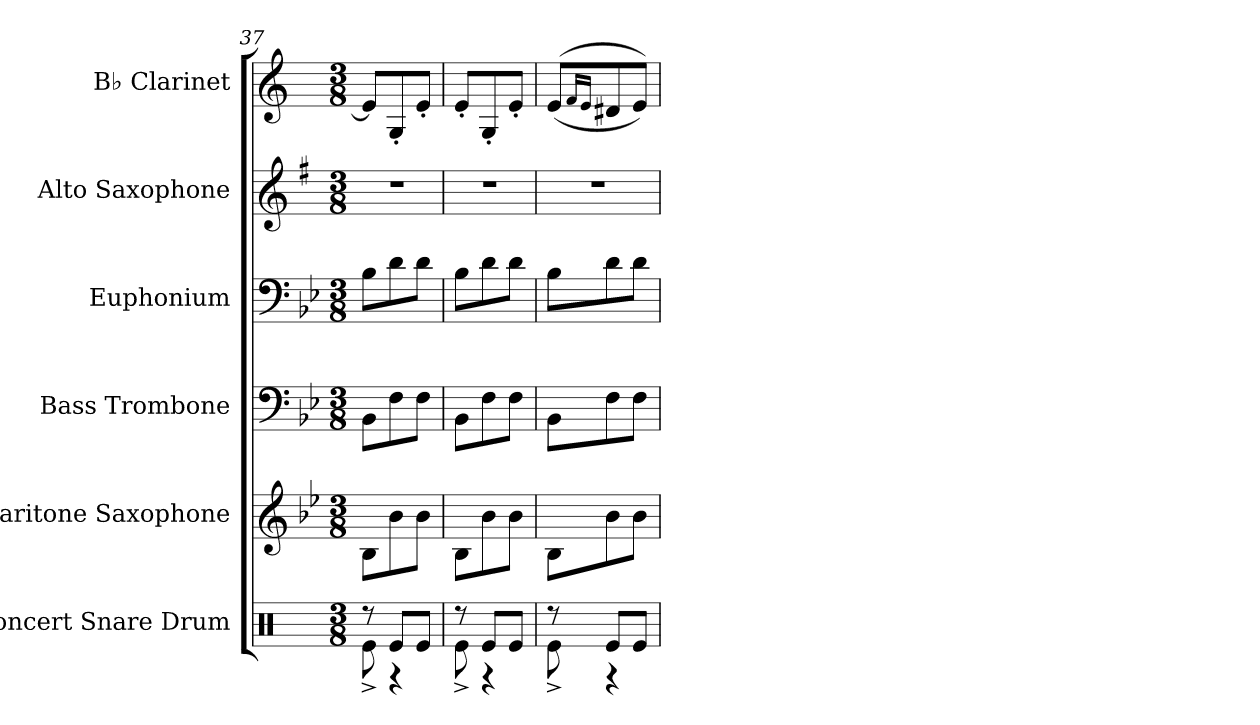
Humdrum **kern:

**kern	**kern	**kern	**kern	**kern	**kern
*part6	*part5	*part4	*part3	*part2	*part1
*staff6	*staff5	*staff4	*staff3	*staff2	*staff1
*I"Concert Snare Drum	*I"Baritone Saxophone	*I"Bass Trombone	*I"Euphonium	*I"Alto Saxophone	*I"B♭ Clarinet
*I'Con. Sn.	*I'Bar. Sax.	*I'B. Tbn.	*I'Euph.	*I'A. Sax.	*I'B♭ Cl.
*clefX	*clefG2	*clefF4	*clefF4	*clefG2	*clefG2
*	*ITrd12c21	*	*	*ITrd5c9	*ITrd1c2
*k[]	*k[b-e-]	*k[b-e-]	*k[b-e-]	*k[b-e-]	*k[b-e-]
*M3/8	*M3/8	*M3/8	*M3/8	*M3/8	*M3/8
=37	=37	=37	=37	=37	=37
*^	*	*	*	*	*
8r	8Re^\	8BB-\L	8BB-\L	8B-\L	4.r	8d/L]
8Re/L	4r	8B-\	8F\	8d\	.	8F'/
8Re/J	.	8B-\J	8F\J	8d\J	.	8d'/J
=38	=38	=38	=38	=38	=38	=38
8r	8Re^\	8BB-\L	8BB-\L	8B-\L	4.r	8d'/L
8Re/L	4r	8B-\	8F\	8d\	.	8F'/
8Re/J	.	8B-\J	8F\J	8d\J	.	8d'/J
=39	=39	=39	=39	=39	=39	=39
8r	8Re^\	8BB-\L	8BB-\L	8B-\L	4.r	(<(<8d/L
.	.	.	.	.	.	16qe-/LL
.	.	.	.	.	.	16qd/JJ
8Re/L	4r	8B-\	8F\	8d\	.	8c#X/
8Re/J	.	8B-\J	8F\J	8d\J	.	8d/J))
*v	*v	*	*	*	*	*
=	=	=	=	=	=
*-	*-	*-	*-	*-	*-
